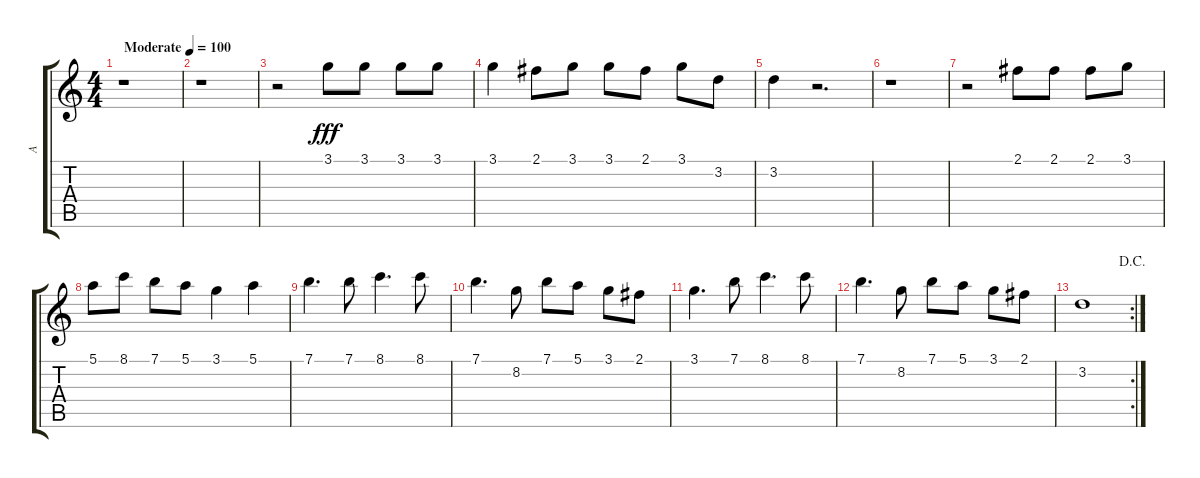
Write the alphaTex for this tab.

\track ("A" "A") {instrument acousticguitarsteel}
\staff {score tabs}
\tuning (E4 B3 G3 D3 A2 E2) {hide}
\ts (4 4)
\tempo (100 "Moderate")
\clef g2
\ks c
r.1{dy fff instrument acousticguitarsteel} |
r.1 |
r.2 3.1.8 3.1.8 3.1.8 3.1.8 |
3.1.4 2.1.8 3.1.8 3.1.8 2.1.8 3.1.8 3.2.8 |
3.2.4 r.2{d} |
r.1 |
r.2 2.1.8 2.1.8 2.1.8 3.1.8 |
5.1.8 8.1.8 7.1.8 5.1.8 3.1.4 5.1.4 |
7.1.4{d} 7.1.8 8.1.4{d} 8.1.8 |
7.1.4{d} 8.2.8 7.1.8 5.1.8 3.1.8 2.1.8 |
3.1.4{d} 7.1.8 8.1.4{d} 8.1.8 |
7.1.4{d} 8.2.8 7.1.8 5.1.8 3.1.8 2.1.8 |
\rc 2
\jump dacapo
3.2.1
